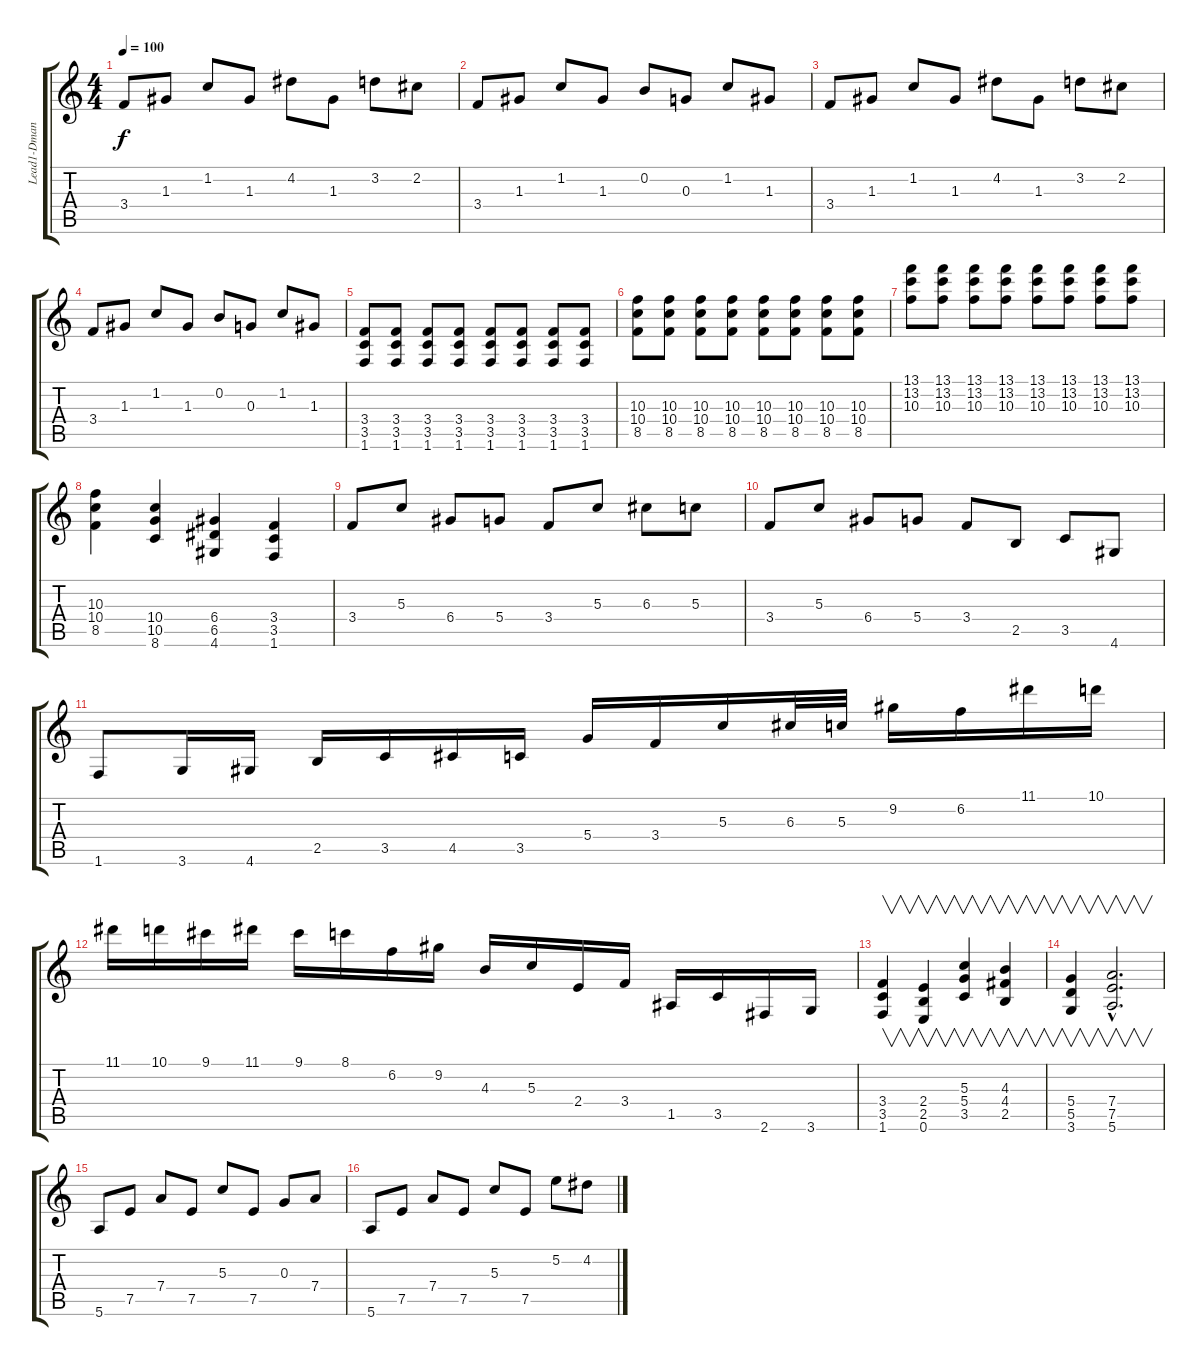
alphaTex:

\track ("Lead1-Dman" "Lead1-Dman") {instrument distortionguitar}
\staff {score tabs}
\tuning (E4 B3 G3 D3 A2 E2) {hide}
\ts (4 4)
\tempo 100
\clef g2
\ks c
3.4.8{dy f} 1.3.8 1.2.8 1.3.8 4.2.8 1.3.8 3.2.8 2.2.8 |
3.4.8 1.3.8 1.2.8 1.3.8 0.2.8 0.3.8 1.2.8 1.3.8 |
3.4.8 1.3.8 1.2.8 1.3.8 4.2.8 1.3.8 3.2.8 2.2.8 |
3.4.8 1.3.8 1.2.8 1.3.8 0.2.8 0.3.8 1.2.8 1.3.8 |
(3.4 3.5 1.6).8{instrument distortionguitar} (3.4 3.5 1.6).8 (3.4 3.5 1.6).8 (3.4 3.5 1.6).8 (3.4 3.5 1.6).8 (3.4 3.5 1.6).8 (3.4 3.5 1.6).8 (3.4 3.5 1.6).8 |
(10.3 10.4 8.5).8 (10.3 10.4 8.5).8 (10.3 10.4 8.5).8 (10.3 10.4 8.5).8 (10.3 10.4 8.5).8 (10.3 10.4 8.5).8 (10.3 10.4 8.5).8 (10.3 10.4 8.5).8 |
(13.1 13.2 10.3).8 (13.1 13.2 10.3).8 (13.1 13.2 10.3).8 (13.1 13.2 10.3).8 (13.1 13.2 10.3).8 (13.1 13.2 10.3).8 (13.1 13.2 10.3).8 (13.1 13.2 10.3).8 |
(10.3 10.4 8.5).4 (10.4 10.5 8.6).4 (6.4 6.5 4.6).4 (3.4 3.5 1.6).4 |
3.4.8 5.3.8 6.4.8 5.4.8 3.4.8 5.3.8 6.3.8 5.3.8 |
3.4.8 5.3.8 6.4.8 5.4.8 3.4.8 2.5.8 3.5.8 4.6.8 |
1.6.8 3.6.16 4.6.16 2.5.16 3.5.16 4.5.16 3.5.16 5.4.16 3.4.16 5.3.16 6.3.32 5.3.32 9.2.16 6.2.16 11.1.16 10.1.16 |
11.1.16 10.1.16 9.1.16 11.1.16 9.1.16 8.1.16 6.2.16 9.2.16 4.3.16 5.3.16 2.4.16 3.4.16 1.5.16 3.5.16 2.6.16 3.6.16 |
(3.4 3.5 1.6).4{v} (2.4 2.5 0.6).4{v} (5.3 5.4 3.5).4{v} (4.3 4.4 2.5).4{v} |
(5.4 5.5 3.6).4{v} (7.4{hac} 7.5{hac} 5.6{hac}).2{v d} |
5.6.8 7.5.8 7.4.8 7.5.8 5.3.8 7.5.8 0.3.8 7.4.8 |
5.6.8 7.5.8 7.4.8 7.5.8 5.3.8 7.5.8 5.2.8 4.2.8
